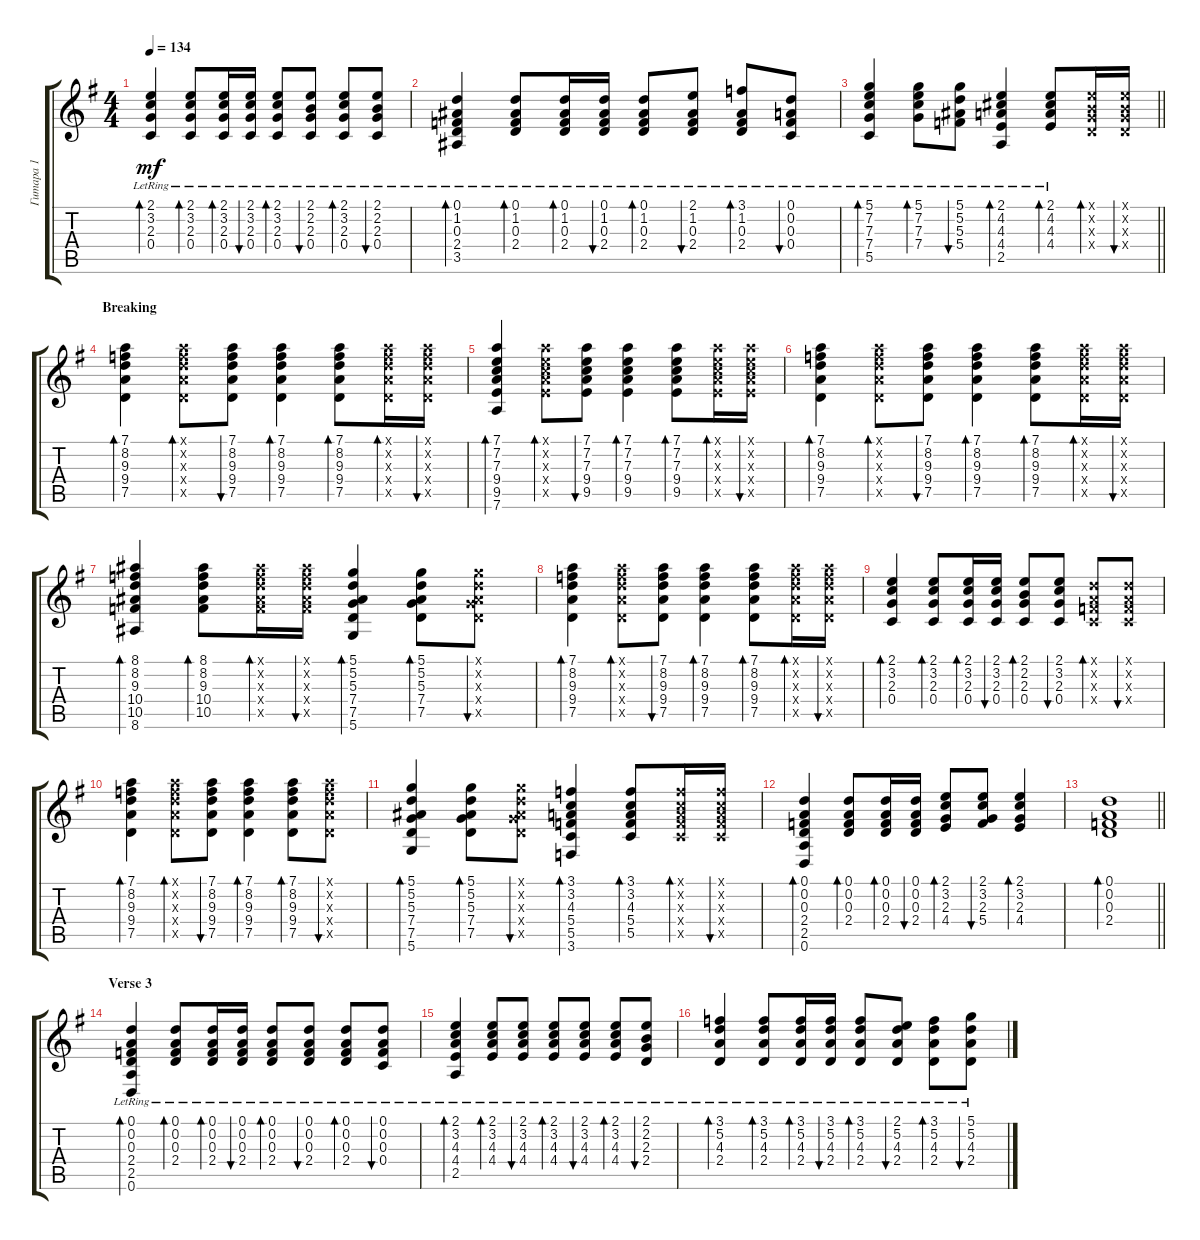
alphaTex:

\track ("Гитара 1" "Гитара 1") {instrument acousticguitarsteel}
\staff {score tabs}
\tuning (D4 A3 F3 C3 G2 D2) {hide}
\ts (4 4)
\tempo 134
\clef g2
\ks eminor
(2.1{lr} 3.2{lr} 2.3{lr} 0.4{lr}).4{bd 60 dy mf} (2.1{lr} 3.2{lr} 2.3{lr} 0.4{lr}).8{bd 60} (2.1{lr} 3.2{lr} 2.3{lr} 0.4{lr}).16{bd 60} (2.1{lr} 3.2{lr} 2.3{lr} 0.4{lr}).16{bu 60} (2.1{lr} 3.2{lr} 2.3{lr} 0.4{lr}).8{bd 60} (2.1{lr} 2.2{lr} 2.3{lr} 0.4{lr}).8{bu 60} (2.1{lr} 3.2{lr} 2.3{lr} 0.4{lr}).8{bd 60} (2.1{lr} 2.2{lr} 2.3{lr} 0.4{lr}).8{bu 60} |
(0.1{lr} 1.2{lr} 0.3{lr} 2.4{lr} 3.5{lr}).4{bd 60} (0.1{lr} 1.2{lr} 0.3{lr} 2.4{lr}).8{bd 60} (0.1{lr} 1.2{lr} 0.3{lr} 2.4{lr}).16{bd 60} (0.1{lr} 1.2{lr} 0.3{lr} 2.4{lr}).16{bu 60} (0.1{lr} 1.2{lr} 0.3{lr} 2.4{lr}).8{bd 60} (2.1{lr} 1.2{lr} 0.3{lr} 2.4{lr}).8{bu 60} (3.1{lr} 1.2{lr} 0.3{lr} 2.4{lr}).8{bd 60} (0.1{lr} 0.2{lr} 0.3{lr} 0.4{lr}).8{bu 60} |
\barLineRight lightlight
(5.1{lr} 7.2{lr} 7.3{lr} 7.4{lr} 5.5{lr}).4{bd 60} (5.1{lr} 7.2{lr} 7.3{lr} 7.4{lr}).8{bd 60} (5.1 5.2{lr} 5.3 5.4{lr}).8{bu 60} (2.1{lr} 4.2{lr} 4.3{lr} 4.4{lr} 2.5{lr}).4{bd 60} (2.1{lr} 4.2{lr} 4.3{lr} 4.4{lr}).8{bd 60} (2.1{x} 2.2{x} 2.3{x} 2.4{x}).16{bd 60} (2.1{x} 2.2{x} 2.3{x} 2.4{x}).16{bu 60} |
\section ("" "Breaking")
(7.1 8.2 9.3 9.4 7.5).4{bd 60} (7.1{x} 8.2{x} 9.3{x} 9.4{x} 7.5{x}).8{bd 60} (7.1 8.2 9.3 9.4 7.5).8{bu 60} (7.1 8.2 9.3 9.4 7.5).4{bd 60} (7.1 8.2 9.3 9.4 7.5).8{bd 60} (7.1{x} 8.2{x} 9.3{x} 9.4{x} 7.5{x}).16{bd 60} (7.1{x} 8.2{x} 9.3{x} 9.4{x} 7.5{x}).16{bu 60} |
(7.1 7.2 7.3 9.4 9.5 7.6).4{bd 60} (7.1{x} 7.2{x} 7.3{x} 9.4{x} 9.5{x}).8{bd 60} (7.1 7.2 7.3 9.4 9.5).8{bu 60} (7.1 7.2 7.3 9.4 9.5).4{bd 60} (7.1 7.2 7.3 9.4 9.5).8{bd 60} (7.1{x} 7.2{x} 7.3{x} 9.4{x} 9.5{x}).16{bd 60} (7.1{x} 7.2{x} 7.3{x} 9.4{x} 9.5{x}).16{bu 60} |
(7.1 8.2 9.3 9.4 7.5).4{bd 60} (7.1{x} 8.2{x} 9.3{x} 9.4{x} 7.5{x}).8{bd 60} (7.1 8.2 9.3 9.4 7.5).8{bu 60} (7.1 8.2 9.3 9.4 7.5).4{bd 60} (7.1 8.2 9.3 9.4 7.5).8{bd 60} (7.1{x} 8.2{x} 9.3{x} 9.4{x} 7.5{x}).16{bd 60} (7.1{x} 8.2{x} 9.3{x} 9.4{x} 7.5{x}).16{bu 60} |
(8.1 8.2 9.3 10.4 10.5 8.6).4{bd 60} (8.1 8.2 9.3 10.4 10.5).8{bd 60} (8.1{x} 8.2{x} 9.3{x} 10.4{x} 10.5{x}).16{bd 60} (8.1{x} 8.2{x} 9.3{x} 10.4{x} 10.5{x}).16{bu 60} (5.1 5.2 5.3 7.4 7.5 5.6).4{bd 60} (5.1 5.2 5.3 7.4 7.5).8{bd 60} (5.1{x} 5.2{x} 5.3{x} 7.4{x} 7.5{x}).8{bu 60} |
(7.1 8.2 9.3 9.4 7.5).4{bd 60} (7.1{x} 8.2{x} 9.3{x} 9.4{x} 7.5{x}).8{bd 60} (7.1 8.2 9.3 9.4 7.5).8{bu 60} (7.1 8.2 9.3 9.4 7.5).4{bd 60} (7.1 8.2 9.3 9.4 7.5).8{bd 60} (7.1{x} 8.2{x} 9.3{x} 9.4{x} 7.5{x}).16{bd 60} (7.1{x} 8.2{x} 9.3{x} 9.4{x} 7.5{x}).16{bu 60} |
(2.1 3.2 2.3 0.4).4{bd 60} (2.1 3.2 2.3 0.4).8{bd 60} (2.1 3.2 2.3 0.4).16{bd 60} (2.1 3.2 2.3 0.4).16{bu 60} (2.1 2.2 2.3 0.4).8{bd 60} (2.1 3.2 2.3 0.4).8{bu 60} (0.1{x} 0.2{x} 0.3{x} 0.4{x}).8{bd 60} (0.1{x} 0.2{x} 0.3{x} 0.4{x}).8{bu 60} |
(7.1 8.2 9.3 9.4 7.5).4{bd 60} (7.1{x} 8.2{x} 9.3{x} 9.4{x} 7.5{x}).8{bd 60} (7.1 8.2 9.3 9.4 7.5).8{bu 60} (7.1 8.2 9.3 9.4 7.5).4{bd 60} (7.1 8.2 9.3 9.4 7.5).8{bd 60} (7.1{x} 8.2{x} 9.3{x} 9.4{x} 7.5{x}).8{bu 60} |
(5.1 5.2 5.3 7.4 7.5 5.6).4{bd 60} (5.1 5.2 5.3 7.4 7.5).8{bd 60} (5.1{x} 5.2{x} 5.3{x} 7.4{x} 7.5{x}).8{bu 60} (3.1 3.2 4.3 5.4 5.5 3.6).4{bd 60} (3.1 3.2 4.3 5.4 5.5).8{bd 60} (3.1{x} 3.2{x} 4.3{x} 5.4{x} 5.5{x}).16{bd 60} (3.1{x} 3.2{x} 4.3{x} 5.4{x} 5.5{x}).16{bu 60} |
(0.1 0.2 0.3 2.4 2.5 0.6).4{bd 60} (0.1 0.2 0.3 2.4).8{bd 60} (0.1 0.2 0.3 2.4).16{bd 60} (0.1 0.2 0.3 2.4).16{bu 60} (2.1 3.2 2.3 4.4).8{bd 60} (2.1 3.2 2.3 5.4).8{bu 60} (2.1 3.2 2.3 4.4).4{bd 60} |
\barLineRight lightlight
(0.1 0.2 0.3 2.4).1{bd 60} |
\section ("" "Verse 3")
(0.1{lr} 0.2{lr} 0.3{lr} 2.4{lr} 2.5{lr} 0.6{lr}).4{bd 60} (0.1{lr} 0.2{lr} 0.3{lr} 2.4{lr}).8{bd 60} (0.1{lr} 0.2{lr} 0.3{lr} 2.4{lr}).16{bd 60} (0.1{lr} 0.2{lr} 0.3{lr} 2.4{lr}).16{bu 60} (0.1{lr} 0.2{lr} 0.3{lr} 2.4{lr}).8{bd 60} (0.1{lr} 0.2{lr} 0.3{lr} 2.4{lr}).8{bu 60} (0.1{lr} 0.2{lr} 0.3{lr} 2.4{lr}).8{bd 60} (0.1{lr} 0.2{lr} 0.3{lr} 0.4{lr}).8{bu 60} |
(2.1{lr} 3.2{lr} 4.3{lr} 4.4{lr} 2.5{lr}).4{bd 60} (2.1{lr} 3.2{lr} 4.3{lr} 4.4{lr}).8{bd 60} (2.1{lr} 3.2{lr} 4.3{lr} 4.4{lr}).8{bu 60} (2.1{lr} 3.2{lr} 4.3{lr} 4.4{lr}).8{bd 60} (2.1{lr} 3.2{lr} 4.3{lr} 4.4{lr}).8{bu 60} (2.1{lr} 3.2{lr} 4.3{lr} 4.4{lr}).8{bd 60} (2.1{lr} 2.2{lr} 2.3{lr} 2.4{lr}).8{bu 60} |
(3.1{lr} 5.2{lr} 4.3{lr} 2.4{lr}).4{bd 60} (3.1{lr} 5.2{lr} 4.3{lr} 2.4{lr}).8{bd 60} (3.1{lr} 5.2{lr} 4.3{lr} 2.4{lr}).16{bd 60} (3.1{lr} 5.2{lr} 4.3{lr} 2.4{lr}).16{bu 60} (3.1{lr} 5.2{lr} 4.3{lr} 2.4{lr}).8{bd 60} (2.1{lr} 5.2{lr} 4.3{lr} 2.4{lr}).8{bu 60} (3.1{lr} 5.2{lr} 4.3{lr} 2.4{lr}).8{bd 60} (5.1{lr} 5.2{lr} 4.3{lr} 2.4{lr}).8{bu 60}
